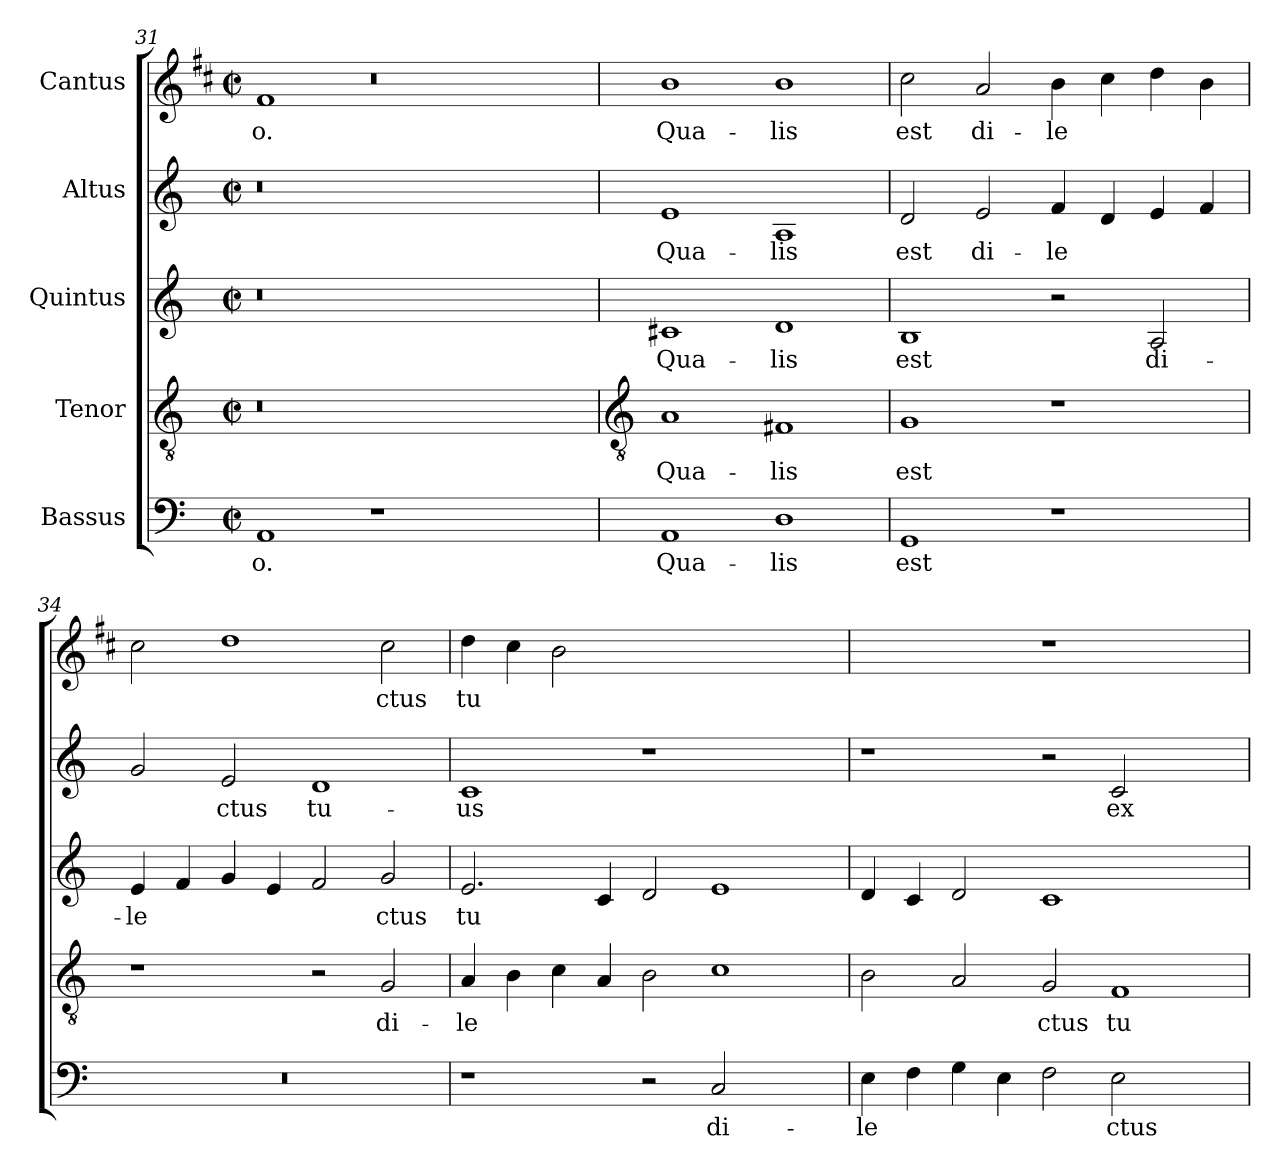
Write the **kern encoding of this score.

**kern	**text	**kern	**text	**kern	**text	**kern	**text	**kern	**text
*part5	*part5	*part4	*part4	*part3	*part3	*part2	*part2	*part1	*part1
*staff5	*staff5	*staff4	*staff4	*staff3	*staff3	*staff2	*staff2	*staff1	*staff1
*I"Bassus	*	*I"Tenor	*	*I"Quintus	*	*I"Altus	*	*I"Cantus	*
*clefF4	*	*clefGv2	*	*clefG2	*	*clefG2	*	*clefG2	*
*	*	*	*	*	*	*	*	*ITrd1c2	*
*k[]	*	*k[]	*	*k[]	*	*k[]	*	*k[]	*
*C:	*	*C:	*	*C:	*	*C:	*	*C:	*
*M4/2	*	*M4/2	*	*M4/2	*	*M4/2	*	*M4/2	*
*met(c|)	*	*met(c|)	*	*met(c|)	*	*met(c|)	*	*met(c|)	*
=31	=31	=31	=31	=31	=31	=31	=31	=31	=31
!	!LO:LY:b	!	!	!	!	!	!	!	!LO:LY:b
*	*	*	*	*	*	*	*	*^	*
1AA	-o.	0r	.	0r	.	0r	.	1e	0ryy	-o.
1r	.	.	.	.	.	.	.	0r	.	.
1ryy	.	1ryy	.	1ryy	.	1ryy	.	.	1ryy	.
*	*	*	*	*	*	*	*	*v	*v	*
!!LO:LB:g=z
=32	=32	=32	=32	=32	=32	=32	=32	=32	=32
*	*	*clefGv2	*	*	*	*	*	*	*
*	*	*	*	*	*	*	*	*^	*
!	!LO:LY:b	!	!LO:LY:b	!	!LO:LY:b	!	!LO:LY:b	!	!	!LO:LY:b
*	*	*	*	*	*	*	*	*v	*v	*
1AA	Qua-	1A	Qua-	1c#X	Qua-	1e	Qua-	1a	Qua-
!	!LO:LY:b	!	!LO:LY:b	!	!LO:LY:b	!	!LO:LY:b	!	!LO:LY:b
1D	-lis	1F#X	-lis	1d	-lis	1A	-lis	1a	-lis
=33	=33	=33	=33	=33	=33	=33	=33	=33	=33
!	!LO:LY:b	!	!LO:LY:b	!	!LO:LY:b	!	!LO:LY:b	!	!LO:LY:b
1GG	est	1G	est	1B	est	2d	est	2b	est
!	!	!	!	!	!	!	!LO:LY:b	!	!LO:LY:b
.	.	.	.	.	.	2e	di-	2g	di-
!	!	!	!	!	!	!	!LO:LY:b	!	!LO:LY:b
1r	.	1r	.	2r	.	4f	-le	4a	-le
.	.	.	.	.	.	4d	.	4b	.
!	!	!	!	!	!LO:LY:b	!	!	!	!
.	.	.	.	2A	di-	4e	.	4cc	.
.	.	.	.	.	.	4f	.	4a	.
=34	=34	=34	=34	=34	=34	=34	=34	=34	=34
!	!	!	!	!	!LO:LY:b	!	!	!	!
0r	.	1r	.	4e	-le	2g	.	2b	.
.	.	.	.	4f	.	.	.	.	.
!	!	!	!	!	!	!	!LO:LY:b	!	!
.	.	.	.	4g	.	2e	ctus	1cc	.
.	.	.	.	4e	.	.	.	.	.
!	!	!	!	!	!	!	!LO:LY:b	!	!
.	.	2r	.	2f	.	1d	tu-	.	.
!	!	!	!LO:LY:b	!	!LO:LY:b	!	!	!	!LO:LY:b
.	.	2G	di-	2g	ctus	.	.	2b	ctus
=35	=35	=35	=35	=35	=35	=35	=35	=35	=35
!	!	!	!LO:LY:b	!	!LO:LY:b	!	!LO:LY:b	!	!LO:LY:b
1r	.	4A	-le	2.e	tu	1c	-us	4cc	tu
.	.	4B	.	.	.	.	.	4b	.
.	.	4c	.	.	.	.	.	2a	.
.	.	4A	.	4c	.	.	.	.	.
!	!	!	!	!	!	!	!	!	!LO:LY:b
2r	.	2B	.	2d	.	1r	.	[1gyy	us
!	!LO:LY:b	!	!	!	!	!	!	!	!
2C	di-	1c	.	1e	.	.	.	.	.
2ryy	.	.	.	.	.	2ryy	.	2ryy	.
=36	=36	=36	=36	=36	=36	=36	=36	=36	=36
!	!LO:LY:b	!	!	!	!	!	!	!	!
4E	-le	2B	.	4d	.	1r	.	2.gyy_	.
4F	.	.	.	4c	.	.	.	.	.
4G	.	2A	.	2d	.	.	.	.	.
4E	.	.	.	.	.	.	.	4gyy]	.
!	!	!	!LO:LY:b	!	!	!	!	!	!
2F	.	2G	ctus	1c	.	2r	.	1r	.
!	!LO:LY:b	!	!LO:LY:b	!	!	!	!LO:LY:b	!	!
2E	ctus	1F	tu-	.	.	2c	ex	.	.
2ryy	.	.	.	2ryy	.	2ryy	.	2ryy	.
=	=	=	=	=	=	=	=	=	=
*-	*-	*-	*-	*-	*-	*-	*-	*-	*-
